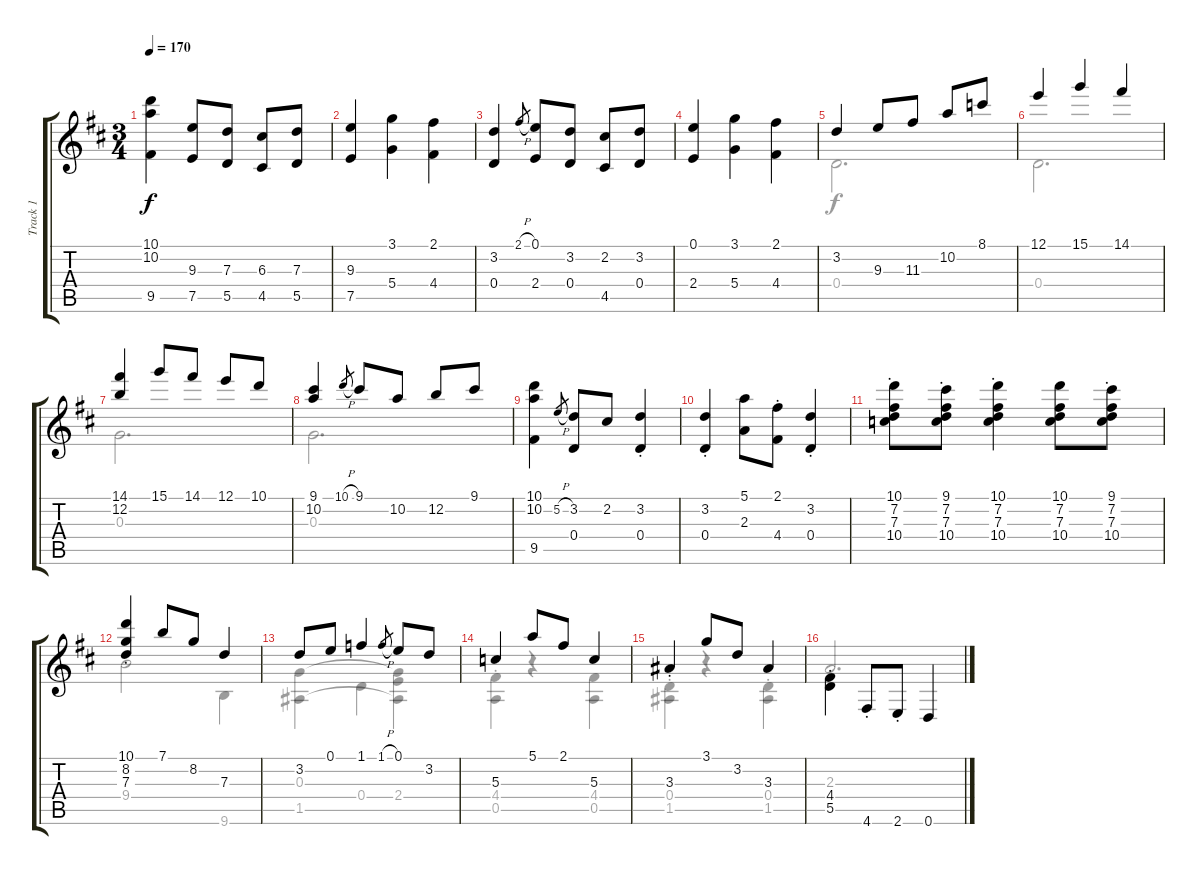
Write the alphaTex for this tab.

\track ("Track 1" "Track 1") {instrument acousticguitarnylon}
\staff {score tabs}
\tuning (E4 B3 G3 D3 A2 D2) {hide}
\voice
\ts (3 4)
\tempo 170
\clef g2
\ks d
(10.1 10.2 9.5).4{dy f} (9.3 7.5).8 (7.3 5.5).8 (6.3 4.5).8 (7.3 5.5).8 |
(9.3 7.5).4 (3.1 5.4).4 (2.1 4.4).4 |
(3.2 0.4).4 2.1{h}.8{gr} (0.1 2.4).8 (3.2 0.4).8 (2.2 4.5).8 (3.2 0.4).8 |
(0.1 2.4).4 (3.1 5.4).4 (2.1 4.4).4 |
3.2.4 9.3.8 11.3.8 10.2.8 8.1.8 |
12.1.4 15.1.4 14.1.4 |
(14.1 12.2).4 15.1.8 14.1.8 12.1.8 10.1.8 |
(9.1 10.2).4 10.1{h}.8{gr} 9.1.8 10.2.8 12.2.8 9.1.8 |
(10.1 10.2 9.5).4 5.2{h}.8{gr} (3.2 0.4).8 2.2.8 (3.2{st} 0.4{st}).4 |
(3.2{st} 0.4{st}).4 (5.1 2.3).8 (2.1{st} 4.4{st}).8 (3.2{st} 0.4{st}).4 |
(10.1{st} 7.2{st} 7.3{st} 10.4{st}).8 (9.1{st} 7.2{st} 7.3{st} 10.4{st}).8 (10.1{st} 7.2{st} 7.3{st} 10.4{st}).4 (10.1 7.2 7.3 10.4).8 (9.1{st} 7.2{st} 7.3{st} 10.4{st}).8 |
(10.1{st} 8.2{st} 7.3{st}).4 7.1.8 8.2.8 7.3.4 |
3.2.8 0.1.8 1.1.4 1.1{h}.8{gr} 0.1.8 3.2.8 |
5.3.4 5.1.8 2.1.8 5.3.4 |
3.3{st}.4 3.1.8 3.2.8 3.3.4 |
(4.4{st} 5.5{st}).4{beam Down} 4.6{st}.8 2.6{st}.8 0.6.4
\voice
\clef g2
\ottava regular
\simile none
\ks d
|
|
|
|
0.4.2{d} |
0.4.2{d} |
0.3.2{d} |
0.3.2{d} |
|
|
|
9.4.2 9.6.4 |
(0.3 1.5).4 0.4.4 (0.3{t} 2.4 1.5{t}).4 |
(4.4{st} 0.5{st}).4 r.4 (4.4 0.5).4 |
(0.4{st} 1.5{st}).4 r.4 (0.4 1.5{st}).4 |
2.3{st}.2{d beam Up}
